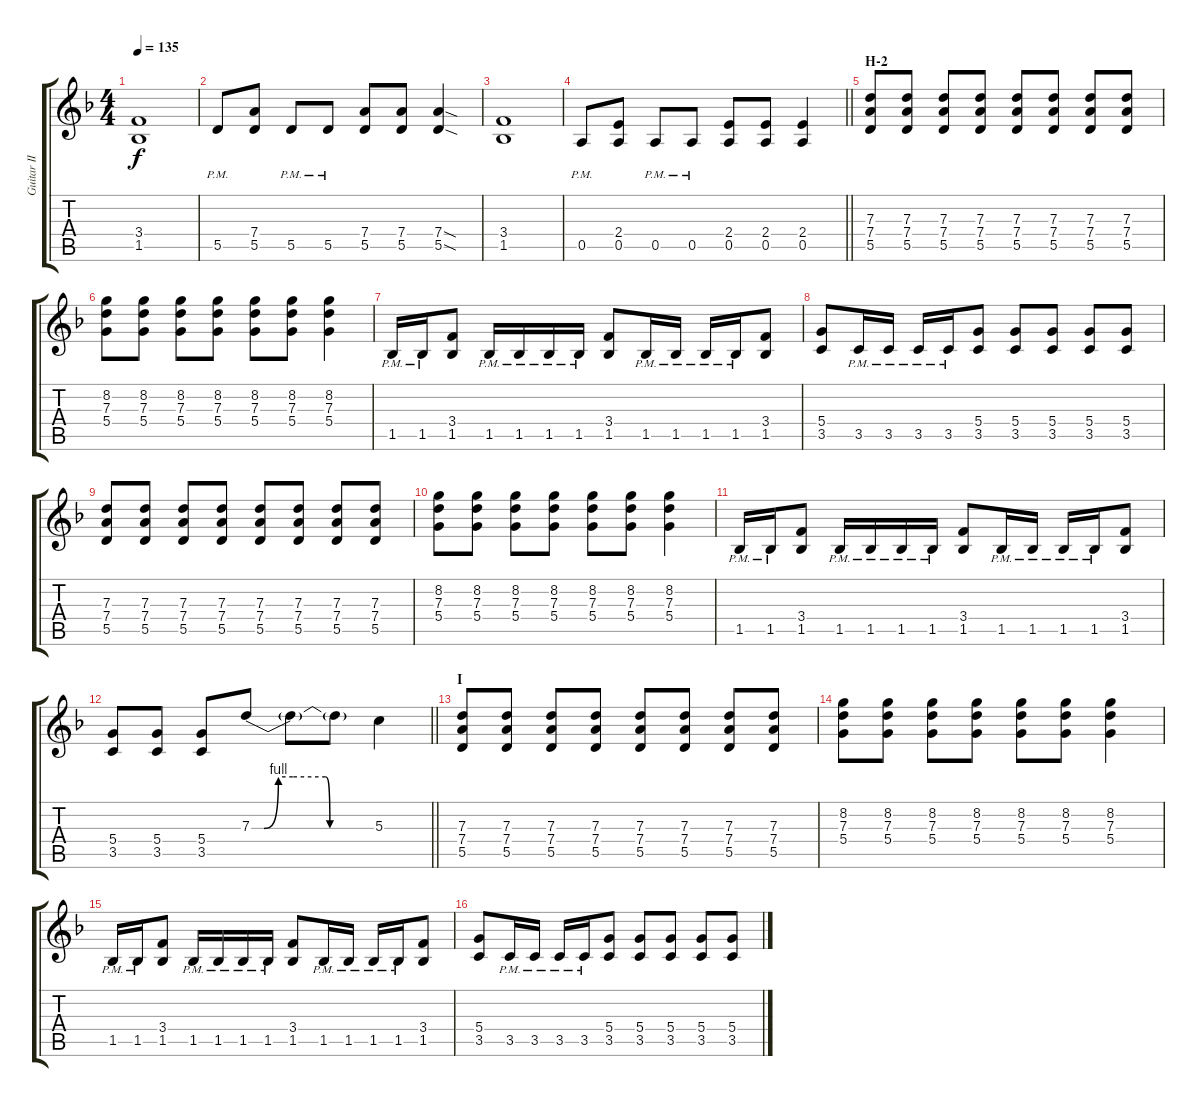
\track ("Guitar II" "Guitar II") {instrument overdrivenguitar}
\staff {score tabs}
\tuning (E4 B3 G3 D3 A2 E2) {hide}
\ts (4 4)
\tempo 135
\clef g2
\ks f
(3.4 1.5).1{dy f} |
5.5{pm}.8 (7.4 5.5).8 5.5{pm}.8 5.5{pm}.8 (7.4 5.5).8 (7.4 5.5).8 (7.4{sod} 5.5{sod}).4 |
(3.4 1.5).1 |
\barLineRight lightlight
0.5{pm}.8 (2.4 0.5).8 0.5{pm}.8 0.5{pm}.8 (2.4 0.5).8 (2.4 0.5).8 (2.4 0.5).4 |
\section ("" "H-2")
(7.3 7.4 5.5).8 (7.3 7.4 5.5).8 (7.3 7.4 5.5).8 (7.3 7.4 5.5).8 (7.3 7.4 5.5).8 (7.3 7.4 5.5).8 (7.3 7.4 5.5).8 (7.3 7.4 5.5).8 |
(8.2 7.3 5.4).8 (8.2 7.3 5.4).8 (8.2 7.3 5.4).8 (8.2 7.3 5.4).8 (8.2 7.3 5.4).8 (8.2 7.3 5.4).8 (8.2 7.3 5.4).4 |
1.5{pm}.16 1.5{pm}.16 (3.4 1.5).8 1.5{pm}.16 1.5{pm}.16 1.5{pm}.16 1.5{pm}.16 (3.4 1.5).8 1.5{pm}.16 1.5{pm}.16 1.5{pm}.16 1.5{pm}.16 (3.4 1.5).8 |
(5.4 3.5).8 3.5{pm}.16 3.5{pm}.16 3.5{pm}.16 3.5{pm}.16 (5.4 3.5).8 (5.4 3.5).8 (5.4 3.5).8 (5.4 3.5).8 (5.4 3.5).8 |
(7.3 7.4 5.5).8 (7.3 7.4 5.5).8 (7.3 7.4 5.5).8 (7.3 7.4 5.5).8 (7.3 7.4 5.5).8 (7.3 7.4 5.5).8 (7.3 7.4 5.5).8 (7.3 7.4 5.5).8 |
(8.2 7.3 5.4).8 (8.2 7.3 5.4).8 (8.2 7.3 5.4).8 (8.2 7.3 5.4).8 (8.2 7.3 5.4).8 (8.2 7.3 5.4).8 (8.2 7.3 5.4).4 |
1.5{pm}.16 1.5{pm}.16 (3.4 1.5).8 1.5{pm}.16 1.5{pm}.16 1.5{pm}.16 1.5{pm}.16 (3.4 1.5).8 1.5{pm}.16 1.5{pm}.16 1.5{pm}.16 1.5{pm}.16 (3.4 1.5).8 |
\barLineRight lightlight
(5.4 3.5).8 (5.4 3.5).8 (5.4 3.5).8 7.3{be (custom 0 0 6 0 13 4 20 4 36 4 38 0 60 0)}.8 7.3{t}.8 7.3{t}.8 5.3.4 |
\section ("" "I")
(7.3 7.4 5.5).8 (7.3 7.4 5.5).8 (7.3 7.4 5.5).8 (7.3 7.4 5.5).8 (7.3 7.4 5.5).8 (7.3 7.4 5.5).8 (7.3 7.4 5.5).8 (7.3 7.4 5.5).8 |
(8.2 7.3 5.4).8 (8.2 7.3 5.4).8 (8.2 7.3 5.4).8 (8.2 7.3 5.4).8 (8.2 7.3 5.4).8 (8.2 7.3 5.4).8 (8.2 7.3 5.4).4 |
1.5{pm}.16 1.5{pm}.16 (3.4 1.5).8 1.5{pm}.16 1.5{pm}.16 1.5{pm}.16 1.5{pm}.16 (3.4 1.5).8 1.5{pm}.16 1.5{pm}.16 1.5{pm}.16 1.5{pm}.16 (3.4 1.5).8 |
(5.4 3.5).8 3.5{pm}.16 3.5{pm}.16 3.5{pm}.16 3.5{pm}.16 (5.4 3.5).8 (5.4 3.5).8 (5.4 3.5).8 (5.4 3.5).8 (5.4 3.5).8
